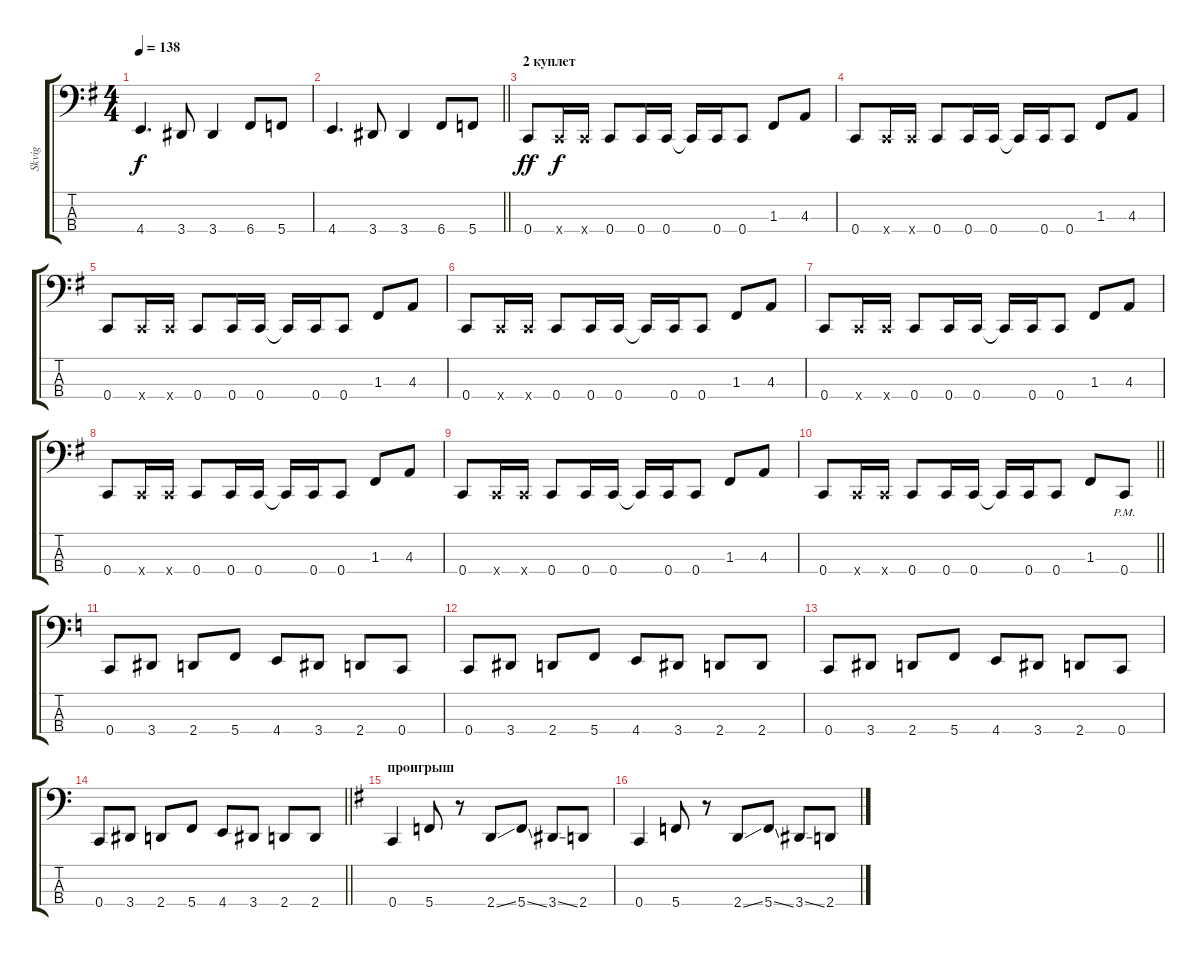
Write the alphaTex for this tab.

\track ("Skvig" "Skvig") {instrument slapbass1}
\staff {score tabs}
\tuning (Eb2 Bb1 F1 C1) {hide}
\ts (4 4)
\tempo 138
\clef f4
\ks eminor
4.4.4{d dy f} 3.4.8 3.4.4 6.4.8 5.4.8 |
\barLineRight lightlight
4.4.4{d} 3.4.8 3.4.4 6.4.8 5.4.8 |
\section ("" "2 куплет")
0.4.8{dy ff} 0.4{x}.16{dy f} 0.4{x}.16 0.4.8 0.4.16 0.4.16 0.4{t}.16 0.4.16 0.4.8 1.3.8 4.3.8 |
0.4.8 0.4{x}.16 0.4{x}.16 0.4.8 0.4.16 0.4.16 0.4{t}.16 0.4.16 0.4.8 1.3.8 4.3.8 |
0.4.8 0.4{x}.16 0.4{x}.16 0.4.8 0.4.16 0.4.16 0.4{t}.16 0.4.16 0.4.8 1.3.8 4.3.8 |
0.4.8 0.4{x}.16 0.4{x}.16 0.4.8 0.4.16 0.4.16 0.4{t}.16 0.4.16 0.4.8 1.3.8 4.3.8 |
0.4.8 0.4{x}.16 0.4{x}.16 0.4.8 0.4.16 0.4.16 0.4{t}.16 0.4.16 0.4.8 1.3.8 4.3.8 |
0.4.8 0.4{x}.16 0.4{x}.16 0.4.8 0.4.16 0.4.16 0.4{t}.16 0.4.16 0.4.8 1.3.8 4.3.8 |
0.4.8 0.4{x}.16 0.4{x}.16 0.4.8 0.4.16 0.4.16 0.4{t}.16 0.4.16 0.4.8 1.3.8 4.3.8 |
\barLineRight lightlight
0.4.8 0.4{x}.16 0.4{x}.16 0.4.8 0.4.16 0.4.16 0.4{t}.16 0.4.16 0.4.8 1.3.8 0.4{pm}.8 |
\ks c
0.4.8 3.4.8 2.4.8 5.4.8 4.4.8 3.4.8 2.4.8 0.4.8 |
0.4.8 3.4.8 2.4.8 5.4.8 4.4.8 3.4.8 2.4.8 2.4.8 |
0.4.8 3.4.8 2.4.8 5.4.8 4.4.8 3.4.8 2.4.8 0.4.8 |
\barLineRight lightlight
0.4.8 3.4.8 2.4.8 5.4.8 4.4.8 3.4.8 2.4.8 2.4.8 |
\section ("" "проигрыш")
\ks eminor
0.4.4 5.4.8 r.8 2.4{ss}.8 5.4{ss}.8 3.4{ss}.8 2.4.8 |
0.4.4 5.4.8 r.8 2.4{ss}.8 5.4{ss}.8 3.4{ss}.8 2.4.8
